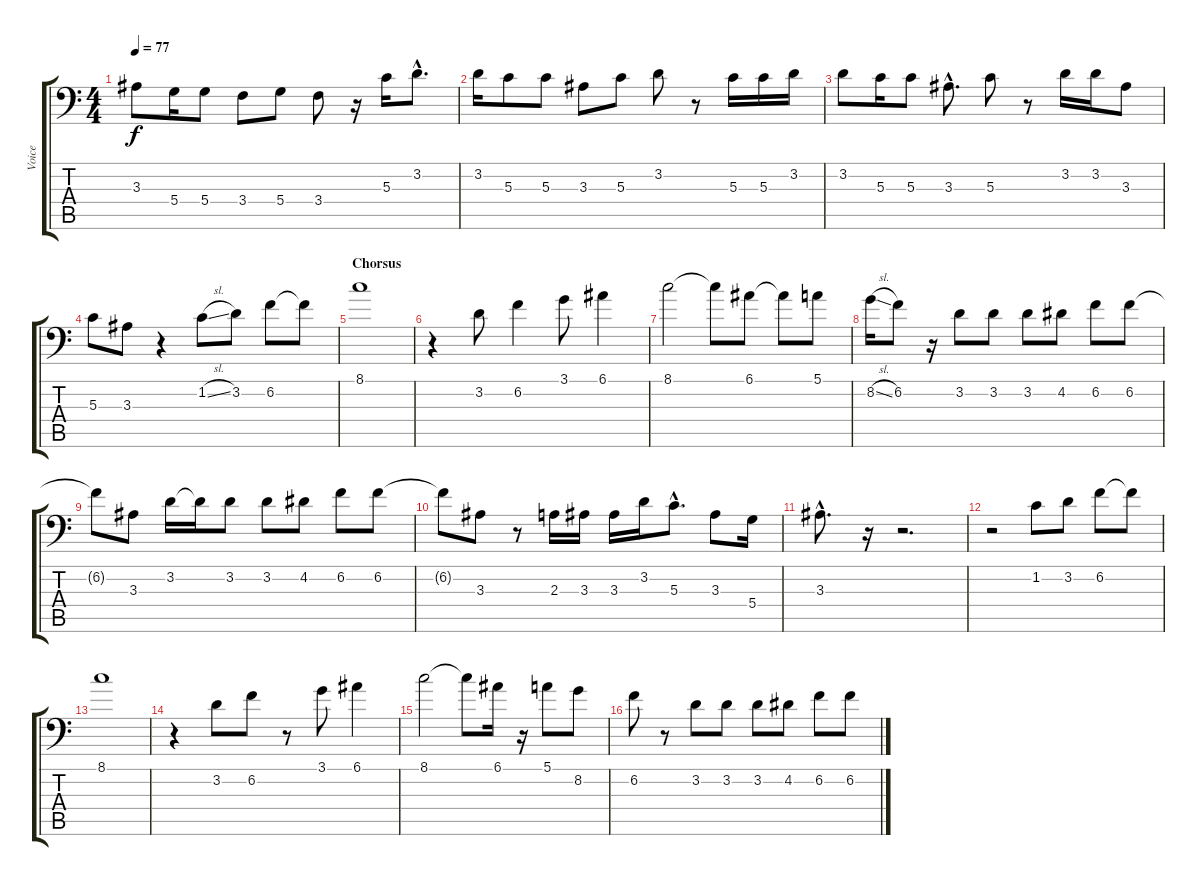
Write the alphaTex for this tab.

\track ("Voice" "Voice") {instrument oboe}
\staff {score tabs}
\tuning (E4 B3 G3 D3 A2 Bb1) {hide}
\ts (4 4)
\tempo 77
\clef f4
\ks c
3.3.8{dy f} 5.4.16 5.4.8 3.4.8 5.4.8 3.4.8 r.16 5.3.16 3.2{hac}.8{d} |
3.2.16 5.3.8 5.3.8 3.3.8 5.3.8 3.2.8 r.8 5.3.16 5.3.16 3.2.16 |
3.2.8 5.3.16 5.3.8 3.3{hac}.8{d} 5.3.8 r.8 3.2.16 3.2.16 3.3.8 |
5.3.8 3.3.8 r.4 1.2{sl}.8 3.2.8 6.2.8 6.2{t}.8 |
\section ("" "Chorsus")
8.1.1 |
r.4 3.2.8 6.2.4 3.1.8 6.1.4 |
8.1.2 8.1{t}.8 6.1.8 6.1{t}.8 5.1.8 |
8.2{sl}.16 6.2.8 r.16 3.2.8 3.2.8 3.2.8 4.2.8 6.2.8 6.2.8 |
6.2{t}.8 3.3.8 3.2.16 3.2{t}.16 3.2.8 3.2.8 4.2.8 6.2.8 6.2.8 |
6.2{t}.8 3.3.8 r.8 2.3.16 3.3.16 3.3.16 3.2.16 5.3{hac}.8{d} 3.3.8 5.4.16 |
3.3{hac}.8{d} r.16 r.2{d} |
r.2 1.2.8 3.2.8 6.2.8 6.2{t}.8 |
8.1.1 |
r.4 3.2.8 6.2.8 r.8 3.1.8 6.1.4 |
8.1.2 8.1{t}.8 6.1.16 r.16 5.1.8 8.2.8 |
6.2.8 r.8 3.2.8 3.2.8 3.2.8 4.2.8 6.2.8 6.2.8
